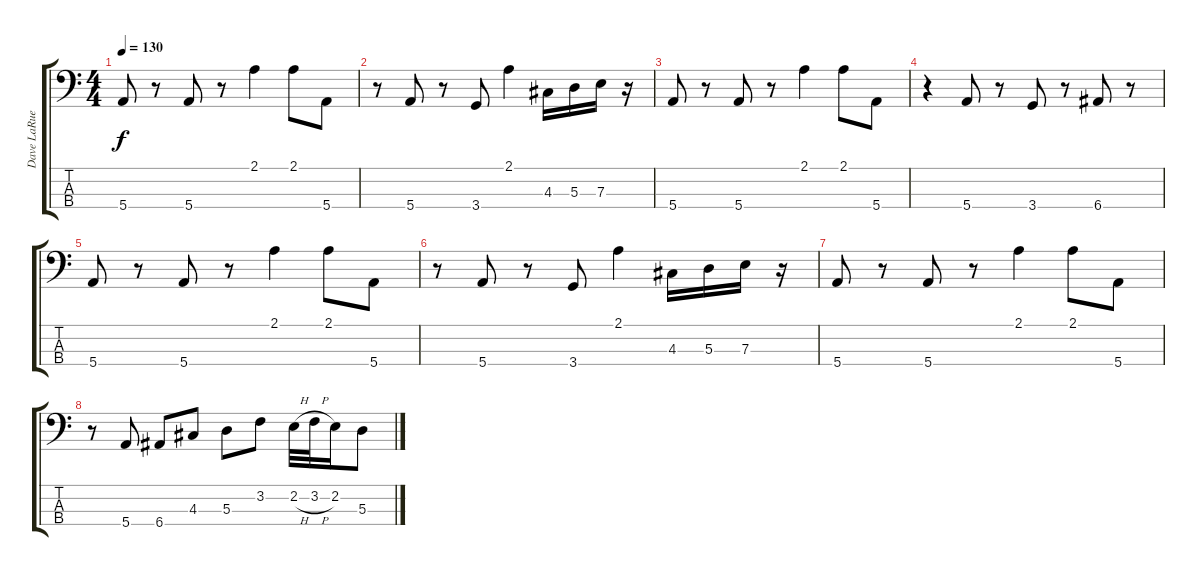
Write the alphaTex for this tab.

\track ("Dave LaRue" "Dave LaRue") {instrument electricbassfinger}
\staff {score tabs}
\tuning (G2 D2 A1 E1) {hide}
\ts (4 4)
\tempo 130
\clef f4
\ks c
5.4.8{dy f} r.8 5.4.8 r.8 2.1.4 2.1.8 5.4.8 |
r.8 5.4.8 r.8 3.4.8 2.1.4 4.3.16 5.3.16 7.3.16 r.16 |
5.4.8 r.8 5.4.8 r.8 2.1.4 2.1.8 5.4.8 |
r.4 5.4.8 r.8 3.4.8 r.8 6.4.8 r.8 |
5.4.8 r.8 5.4.8 r.8 2.1.4 2.1.8 5.4.8 |
r.8 5.4.8 r.8 3.4.8 2.1.4 4.3.16 5.3.16 7.3.16 r.16 |
5.4.8 r.8 5.4.8 r.8 2.1.4 2.1.8 5.4.8 |
r.8 5.4.8 6.4.8 4.3.8 5.3.8 3.2.8 2.2{h}.32 3.2{h}.32 2.2.16 5.3.8
